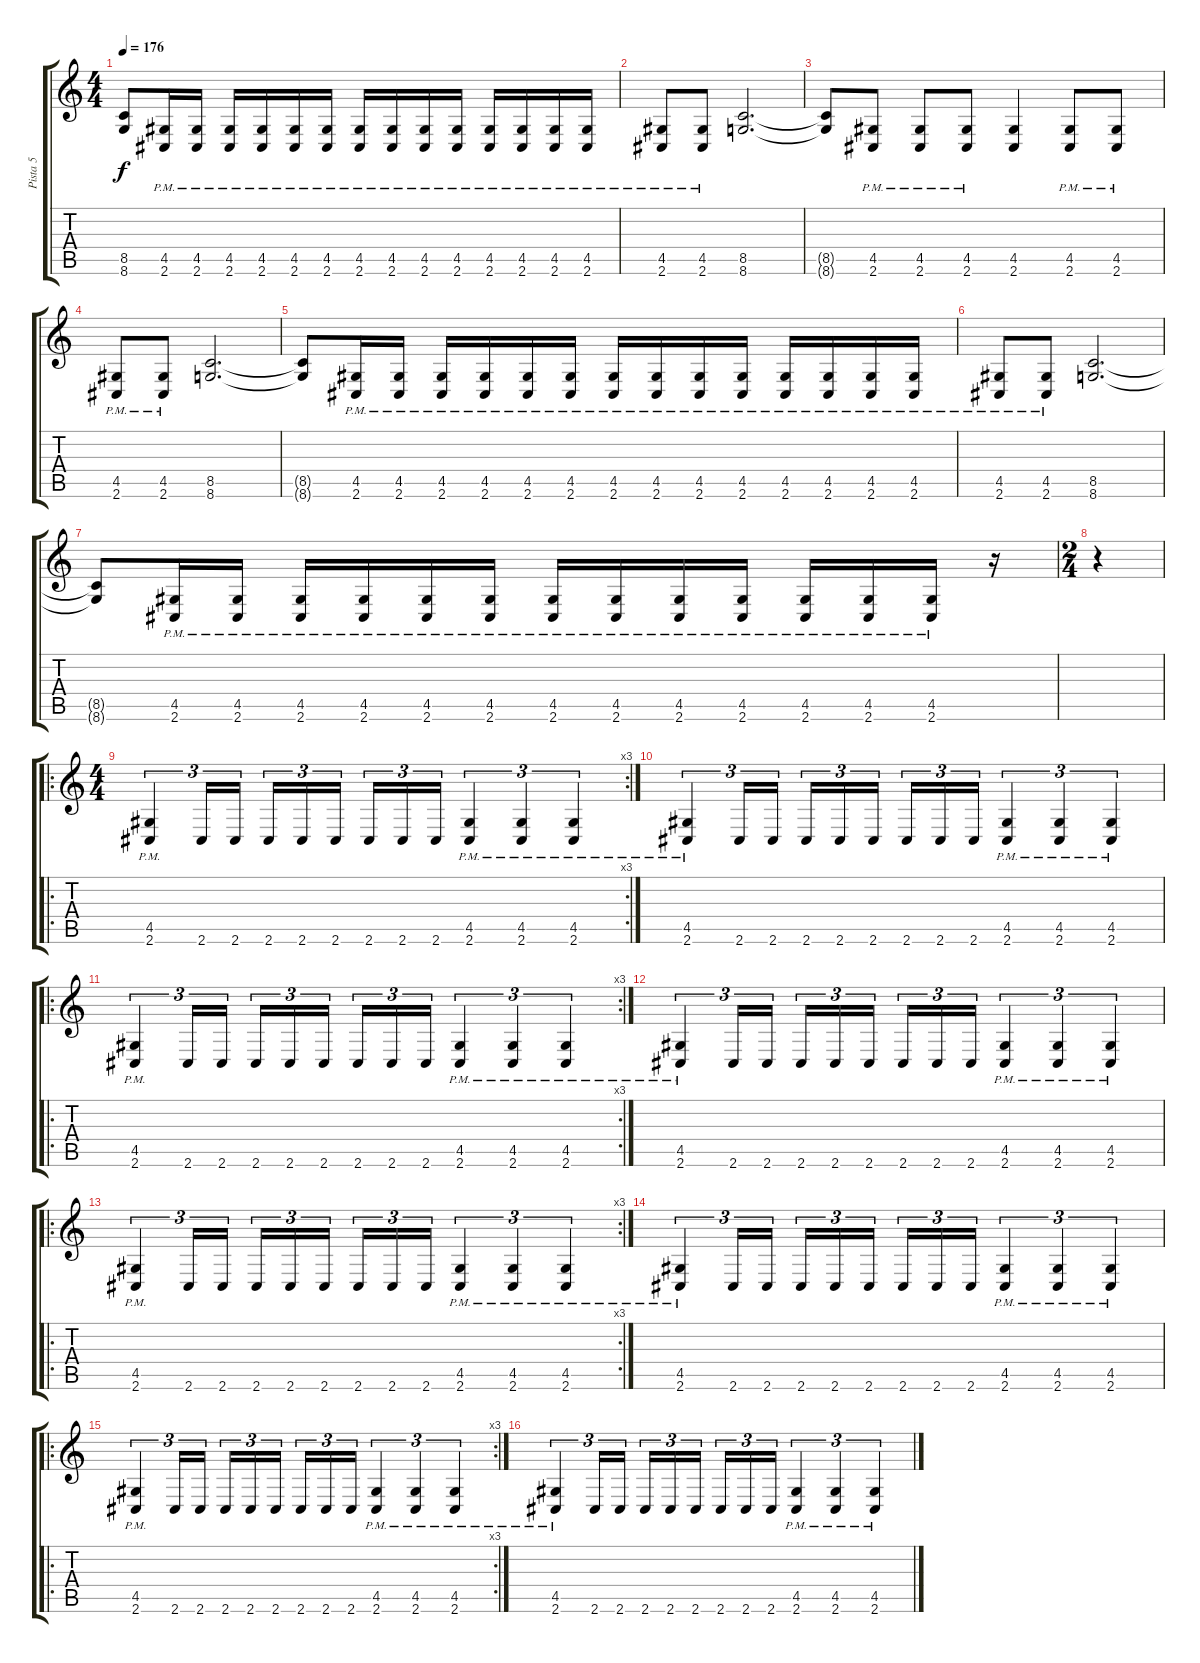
\track ("Pista 5" "Pista 5") {instrument distortionguitar}
\staff {score tabs}
\tuning (B3 Gb3 D3 A2 E2 B1) {hide}
\ts (4 4)
\tempo 176
\clef g2
\ks c
(8.5{t} 8.6{t}).8{dy f} (4.5{pm} 2.6{pm}).16 (4.5{pm} 2.6{pm}).16 (4.5{pm} 2.6{pm}).16 (4.5{pm} 2.6{pm}).16 (4.5{pm} 2.6{pm}).16 (4.5{pm} 2.6{pm}).16 (4.5{pm} 2.6{pm}).16 (4.5{pm} 2.6{pm}).16 (4.5{pm} 2.6{pm}).16 (4.5{pm} 2.6{pm}).16 (4.5{pm} 2.6{pm}).16 (4.5{pm} 2.6{pm}).16 (4.5{pm} 2.6{pm}).16 (4.5{pm} 2.6{pm}).16 |
(4.5{pm} 2.6{pm}).8 (4.5{pm} 2.6{pm}).8 (8.5 8.6).2{d} |
(8.5{t} 8.6{t}).8 (4.5{pm} 2.6{pm}).8 (4.5{pm} 2.6{pm}).8 (4.5{pm} 2.6{pm}).8 (4.5 2.6).4 (4.5{pm} 2.6{pm}).8 (4.5{pm} 2.6{pm}).8 |
(4.5{pm} 2.6{pm}).8 (4.5{pm} 2.6{pm}).8 (8.5 8.6).2{d} |
(8.5{t} 8.6{t}).8 (4.5{pm} 2.6{pm}).16 (4.5{pm} 2.6{pm}).16 (4.5{pm} 2.6{pm}).16 (4.5{pm} 2.6{pm}).16 (4.5{pm} 2.6{pm}).16 (4.5{pm} 2.6{pm}).16 (4.5{pm} 2.6{pm}).16 (4.5{pm} 2.6{pm}).16 (4.5{pm} 2.6{pm}).16 (4.5{pm} 2.6{pm}).16 (4.5{pm} 2.6{pm}).16 (4.5{pm} 2.6{pm}).16 (4.5{pm} 2.6{pm}).16 (4.5{pm} 2.6{pm}).16 |
(4.5{pm} 2.6{pm}).8 (4.5{pm} 2.6{pm}).8 (8.5 8.6).2{d} |
(8.5{t} 8.6{t}).8 (4.5{pm} 2.6{pm}).16 (4.5{pm} 2.6{pm}).16 (4.5{pm} 2.6{pm}).16 (4.5{pm} 2.6{pm}).16 (4.5{pm} 2.6{pm}).16 (4.5{pm} 2.6{pm}).16 (4.5{pm} 2.6{pm}).16 (4.5{pm} 2.6{pm}).16 (4.5{pm} 2.6{pm}).16 (4.5{pm} 2.6{pm}).16 (4.5{pm} 2.6{pm}).16 (4.5{pm} 2.6{pm}).16 (4.5{pm} 2.6{pm}).16 r.16 |
\ts (2 4)
r.4 |
\ro
\rc 3
\ts (4 4)
(4.5{pm} 2.6{pm}).4{tu (3 2)} 2.6.16{tu (3 2)} 2.6.16{tu (3 2)} 2.6.16{tu (3 2)} 2.6.16{tu (3 2)} 2.6.16{tu (3 2)} 2.6.16{tu (3 2)} 2.6.16{tu (3 2)} 2.6.16{tu (3 2)} (4.5{pm} 2.6{pm}).4{tu (3 2)} (4.5{pm} 2.6{pm}).4{tu (3 2)} (4.5{pm} 2.6{pm}).4{tu (3 2)} |
(4.5{pm} 2.6{pm}).4{tu (3 2)} 2.6.16{tu (3 2)} 2.6.16{tu (3 2)} 2.6.16{tu (3 2)} 2.6.16{tu (3 2)} 2.6.16{tu (3 2)} 2.6.16{tu (3 2)} 2.6.16{tu (3 2)} 2.6.16{tu (3 2)} (4.5{pm} 2.6{pm}).4{tu (3 2)} (4.5{pm} 2.6{pm}).4{tu (3 2)} (4.5{pm} 2.6{pm}).4{tu (3 2)} |
\ro
\rc 3
(4.5{pm} 2.6{pm}).4{tu (3 2)} 2.6.16{tu (3 2)} 2.6.16{tu (3 2)} 2.6.16{tu (3 2)} 2.6.16{tu (3 2)} 2.6.16{tu (3 2)} 2.6.16{tu (3 2)} 2.6.16{tu (3 2)} 2.6.16{tu (3 2)} (4.5{pm} 2.6{pm}).4{tu (3 2)} (4.5{pm} 2.6{pm}).4{tu (3 2)} (4.5{pm} 2.6{pm}).4{tu (3 2)} |
(4.5{pm} 2.6{pm}).4{tu (3 2)} 2.6.16{tu (3 2)} 2.6.16{tu (3 2)} 2.6.16{tu (3 2)} 2.6.16{tu (3 2)} 2.6.16{tu (3 2)} 2.6.16{tu (3 2)} 2.6.16{tu (3 2)} 2.6.16{tu (3 2)} (4.5{pm} 2.6{pm}).4{tu (3 2)} (4.5{pm} 2.6{pm}).4{tu (3 2)} (4.5{pm} 2.6{pm}).4{tu (3 2)} |
\ro
\rc 3
(4.5{pm} 2.6{pm}).4{tu (3 2)} 2.6.16{tu (3 2)} 2.6.16{tu (3 2)} 2.6.16{tu (3 2)} 2.6.16{tu (3 2)} 2.6.16{tu (3 2)} 2.6.16{tu (3 2)} 2.6.16{tu (3 2)} 2.6.16{tu (3 2)} (4.5{pm} 2.6{pm}).4{tu (3 2)} (4.5{pm} 2.6{pm}).4{tu (3 2)} (4.5{pm} 2.6{pm}).4{tu (3 2)} |
(4.5{pm} 2.6{pm}).4{tu (3 2)} 2.6.16{tu (3 2)} 2.6.16{tu (3 2)} 2.6.16{tu (3 2)} 2.6.16{tu (3 2)} 2.6.16{tu (3 2)} 2.6.16{tu (3 2)} 2.6.16{tu (3 2)} 2.6.16{tu (3 2)} (4.5{pm} 2.6{pm}).4{tu (3 2)} (4.5{pm} 2.6{pm}).4{tu (3 2)} (4.5{pm} 2.6{pm}).4{tu (3 2)} |
\ro
\rc 3
(4.5{pm} 2.6{pm}).4{tu (3 2)} 2.6.16{tu (3 2)} 2.6.16{tu (3 2)} 2.6.16{tu (3 2)} 2.6.16{tu (3 2)} 2.6.16{tu (3 2)} 2.6.16{tu (3 2)} 2.6.16{tu (3 2)} 2.6.16{tu (3 2)} (4.5{pm} 2.6{pm}).4{tu (3 2)} (4.5{pm} 2.6{pm}).4{tu (3 2)} (4.5{pm} 2.6{pm}).4{tu (3 2)} |
(4.5{pm} 2.6{pm}).4{tu (3 2)} 2.6.16{tu (3 2)} 2.6.16{tu (3 2)} 2.6.16{tu (3 2)} 2.6.16{tu (3 2)} 2.6.16{tu (3 2)} 2.6.16{tu (3 2)} 2.6.16{tu (3 2)} 2.6.16{tu (3 2)} (4.5{pm} 2.6{pm}).4{tu (3 2)} (4.5{pm} 2.6{pm}).4{tu (3 2)} (4.5{pm} 2.6{pm}).4{tu (3 2)}
